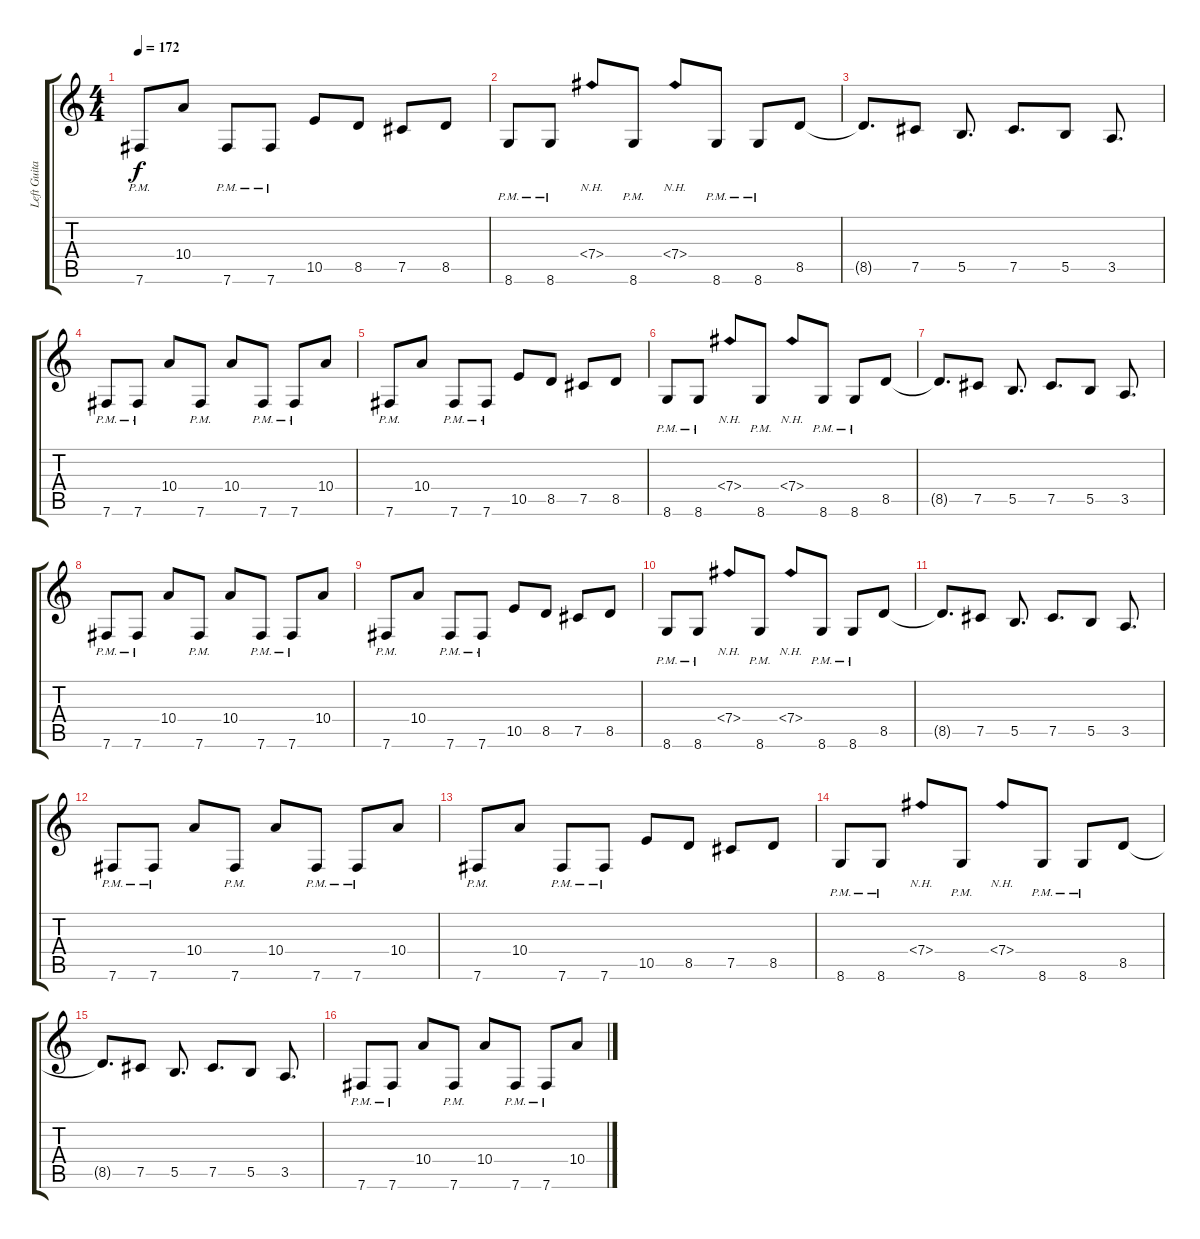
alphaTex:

\track ("Left Guitar" "Left Guita") {instrument distortionguitar}
\staff {score tabs}
\tuning (Db4 Ab3 E3 B2 Gb2 B1) {hide}
\ts (4 4)
\tempo 172
\clef g2
\ks c
7.6{pm}.8{dy f} 10.4.8 7.6{pm}.8 7.6{pm}.8 10.5.8 8.5.8 7.5.8 8.5.8 |
8.6{pm}.8 8.6{pm}.8 7.4{nh}.8 8.6{pm}.8 7.4{nh}.8 8.6{pm}.8 8.6{pm}.8 8.5.8 |
8.5{t}.8{d} 7.5.8 5.5.8{d} 7.5.8{d} 5.5.8 3.5.8{d} |
7.6{pm}.8 7.6{pm}.8 10.4.8 7.6{pm}.8 10.4.8 7.6{pm}.8 7.6{pm}.8 10.4.8 |
7.6{pm}.8 10.4.8 7.6{pm}.8 7.6{pm}.8 10.5.8 8.5.8 7.5.8 8.5.8 |
8.6{pm}.8 8.6{pm}.8 7.4{nh}.8 8.6{pm}.8 7.4{nh}.8 8.6{pm}.8 8.6{pm}.8 8.5.8 |
8.5{t}.8{d} 7.5.8 5.5.8{d} 7.5.8{d} 5.5.8 3.5.8{d} |
7.6{pm}.8 7.6{pm}.8 10.4.8 7.6{pm}.8 10.4.8 7.6{pm}.8 7.6{pm}.8 10.4.8 |
7.6{pm}.8 10.4.8 7.6{pm}.8 7.6{pm}.8 10.5.8 8.5.8 7.5.8 8.5.8 |
8.6{pm}.8 8.6{pm}.8 7.4{nh}.8 8.6{pm}.8 7.4{nh}.8 8.6{pm}.8 8.6{pm}.8 8.5.8 |
8.5{t}.8{d} 7.5.8 5.5.8{d} 7.5.8{d} 5.5.8 3.5.8{d} |
7.6{pm}.8 7.6{pm}.8 10.4.8 7.6{pm}.8 10.4.8 7.6{pm}.8 7.6{pm}.8 10.4.8 |
7.6{pm}.8 10.4.8 7.6{pm}.8 7.6{pm}.8 10.5.8 8.5.8 7.5.8 8.5.8 |
8.6{pm}.8 8.6{pm}.8 7.4{nh}.8 8.6{pm}.8 7.4{nh}.8 8.6{pm}.8 8.6{pm}.8 8.5.8 |
8.5{t}.8{d} 7.5.8 5.5.8{d} 7.5.8{d} 5.5.8 3.5.8{d} |
7.6{pm}.8 7.6{pm}.8 10.4.8 7.6{pm}.8 10.4.8 7.6{pm}.8 7.6{pm}.8 10.4.8
